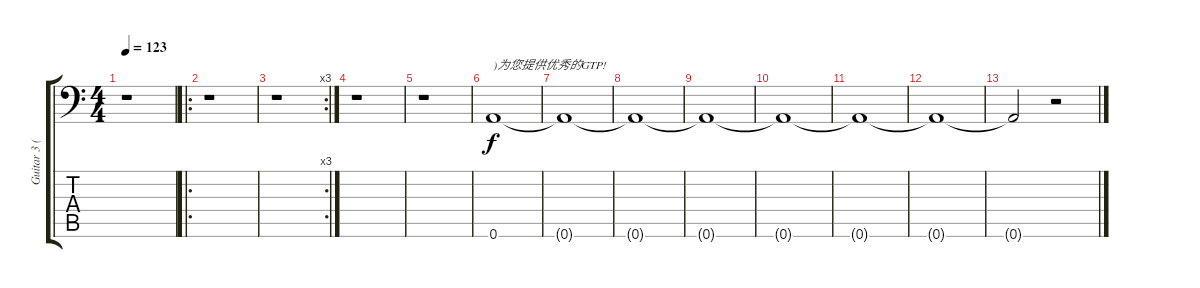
\track ("Guitar 3 (w/heavy dist.)" "Guitar 3 (") {instrument distortionguitar}
\staff {score tabs}
\tuning (D4 A3 F3 G2 D2 A1) {hide}
\ts (4 4)
\tempo 123
\clef f4
\ks c
r.1{dy f} |
\ro
r.1 |
\rc 3
r.1 |
r.1 |
r.1 |
0.6.1{txt ")为您提供优秀的GTP!"} |
0.6{t}.1 |
0.6{t}.1 |
0.6{t}.1 |
0.6{t}.1 |
0.6{t}.1 |
0.6{t}.1 |
0.6{t}.2 r.2
